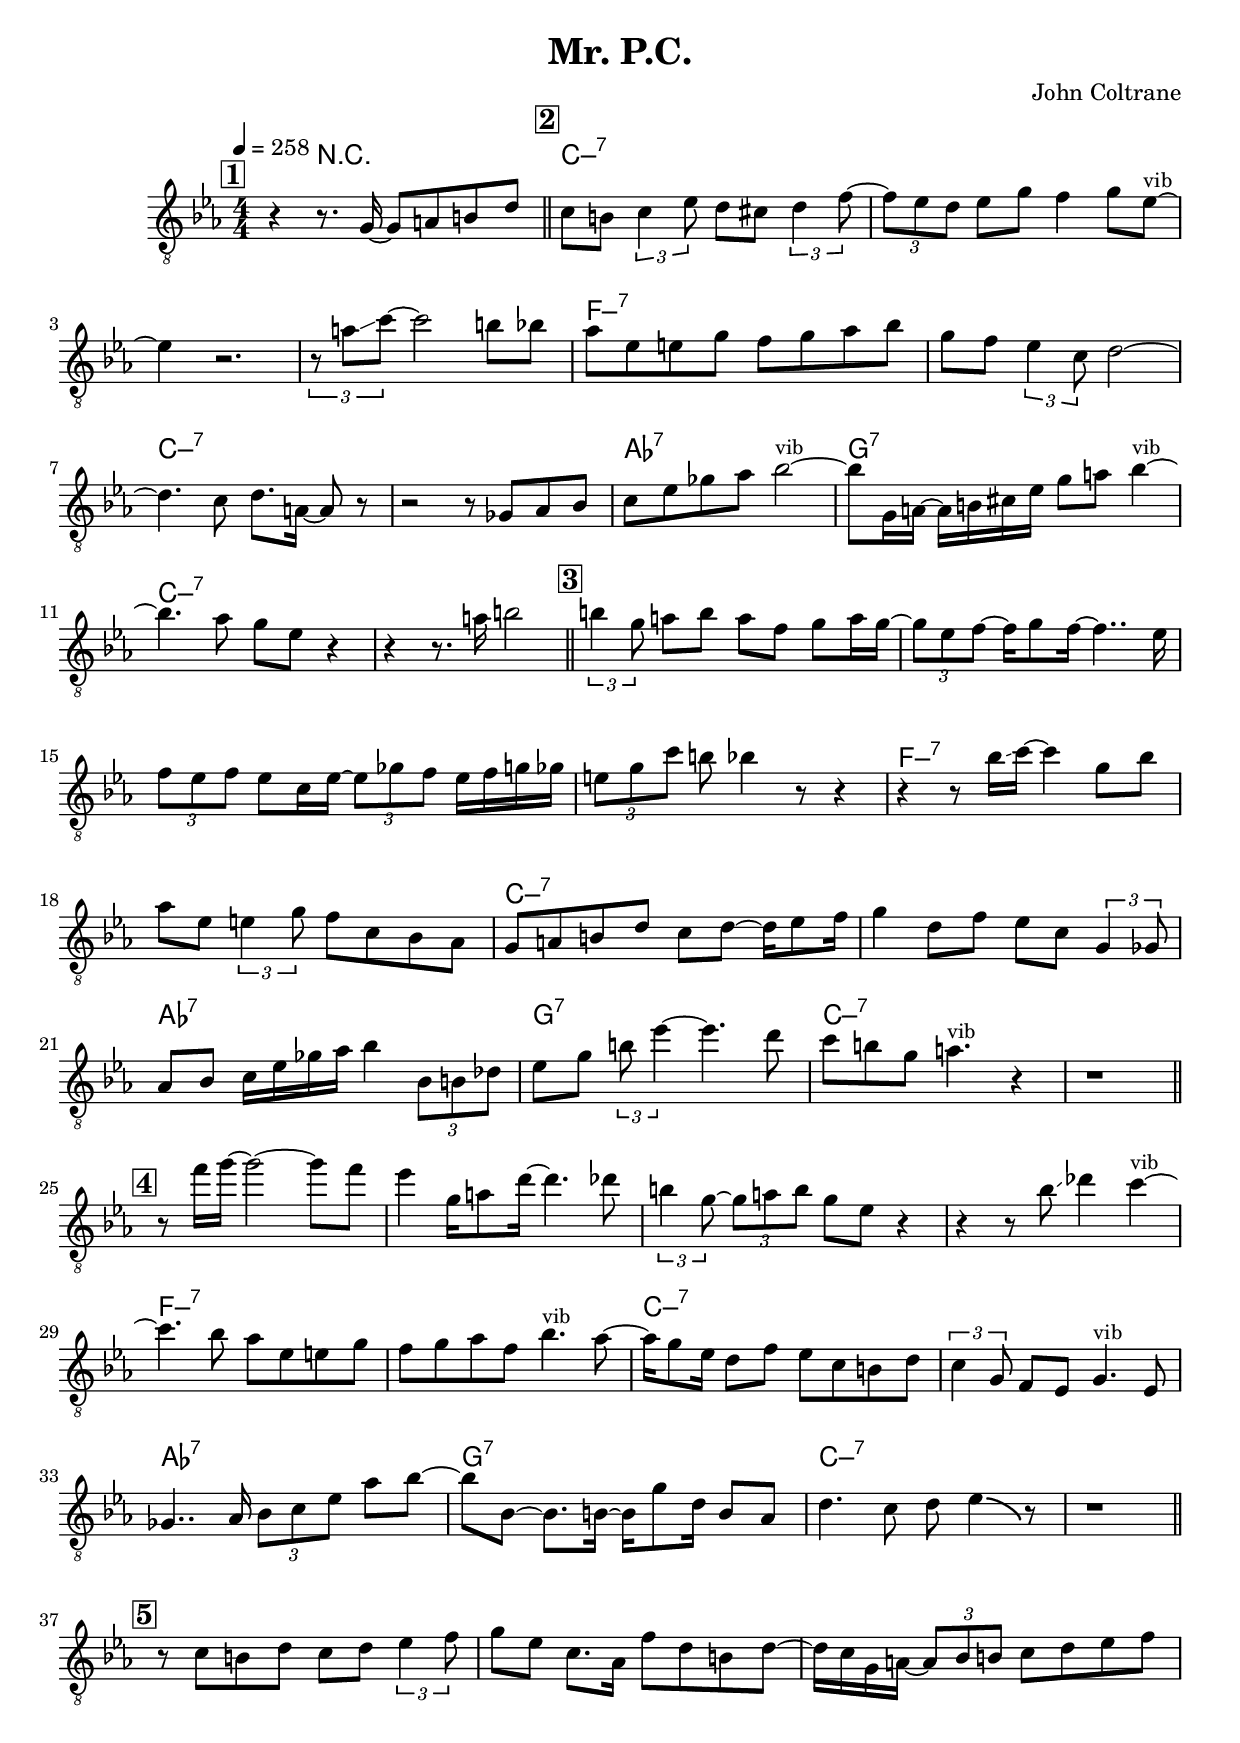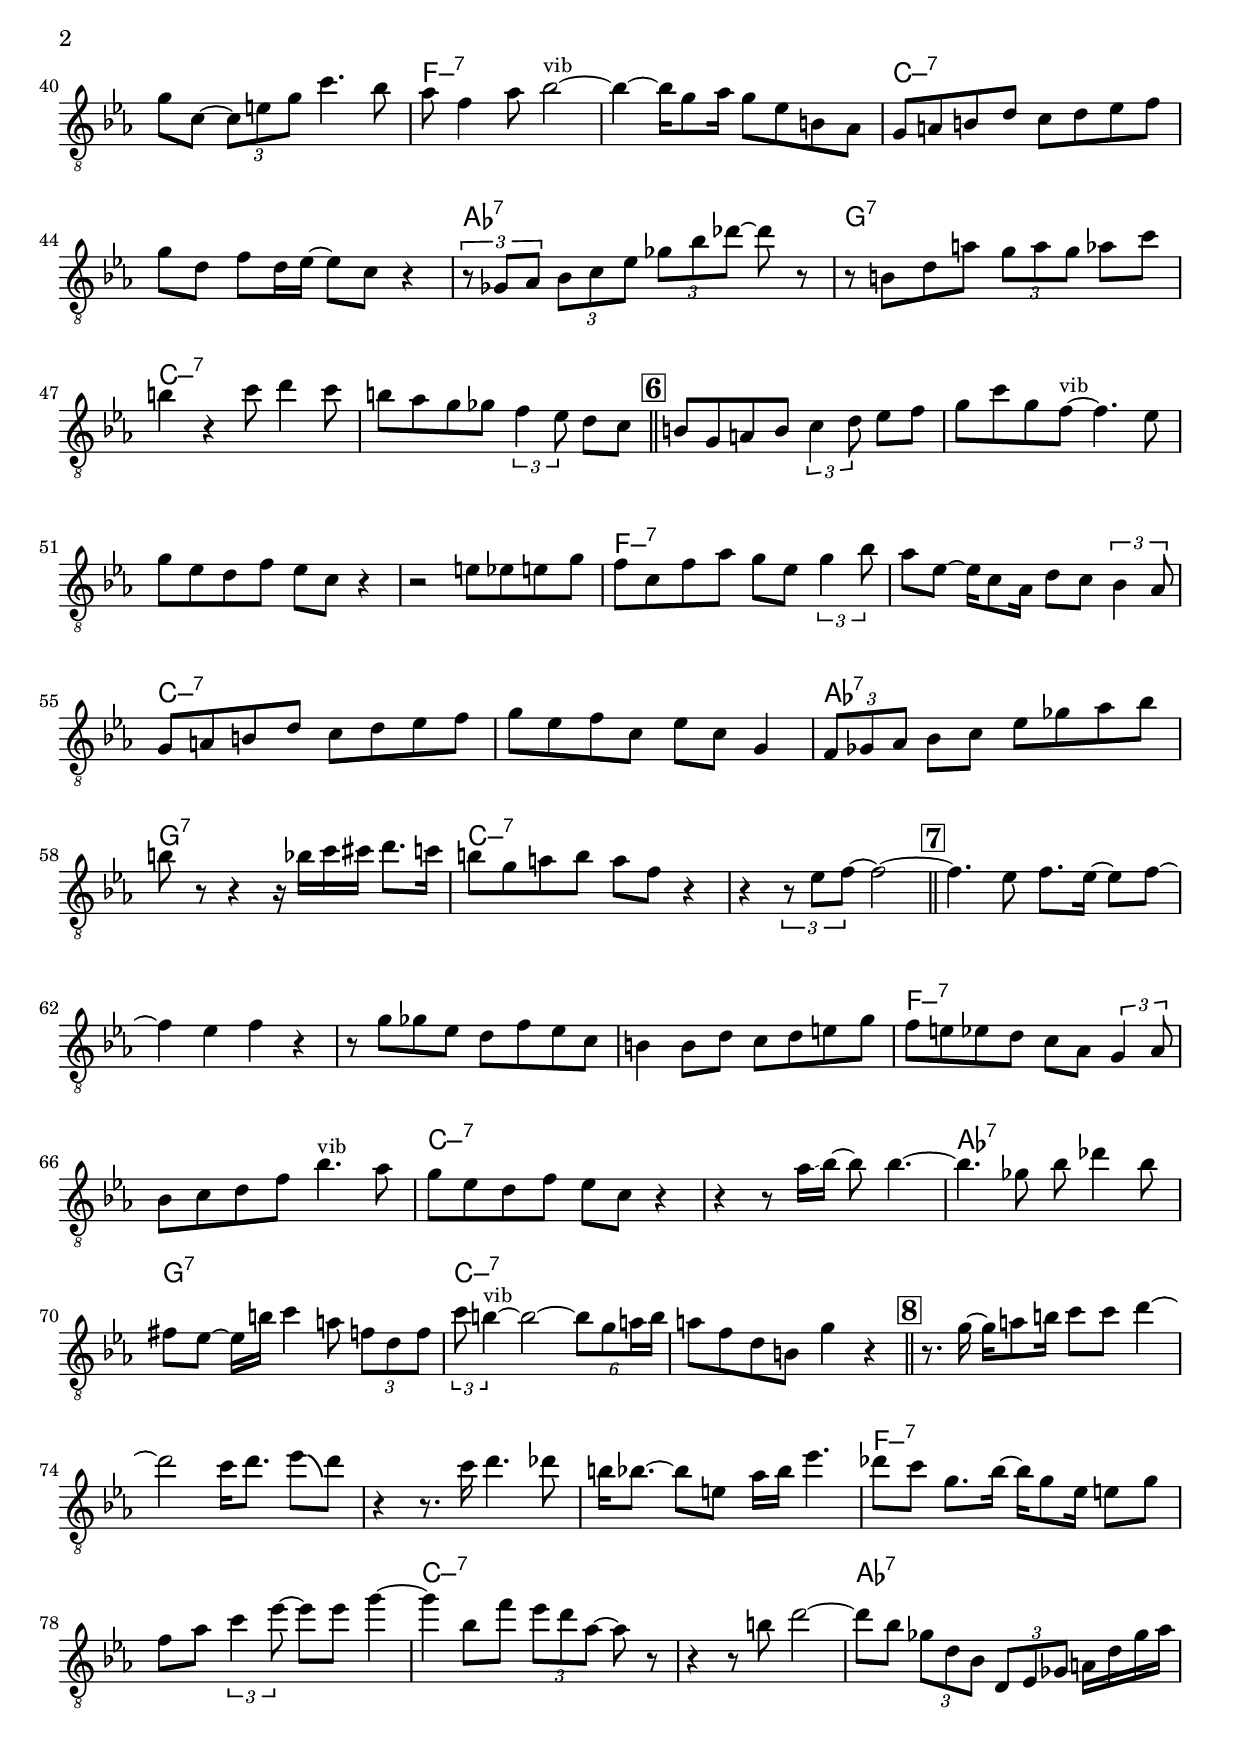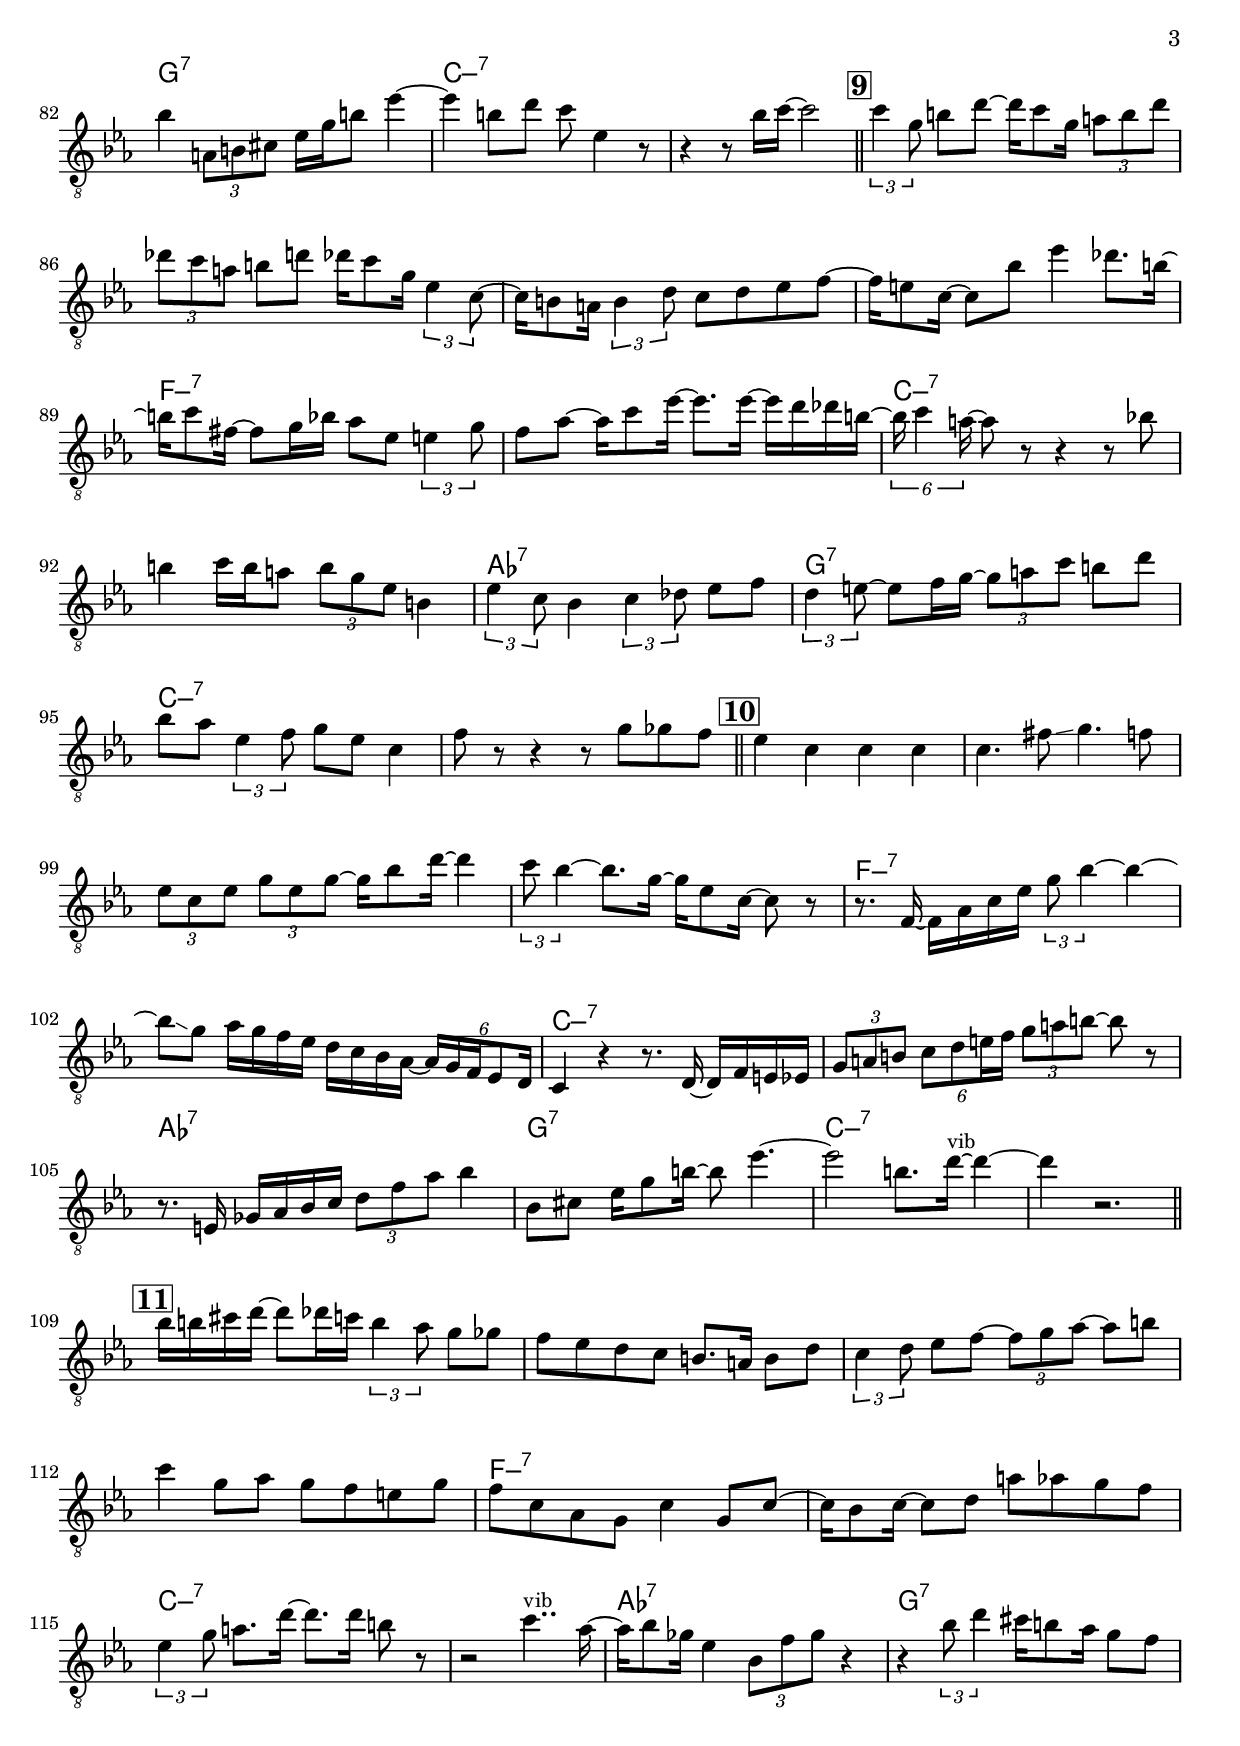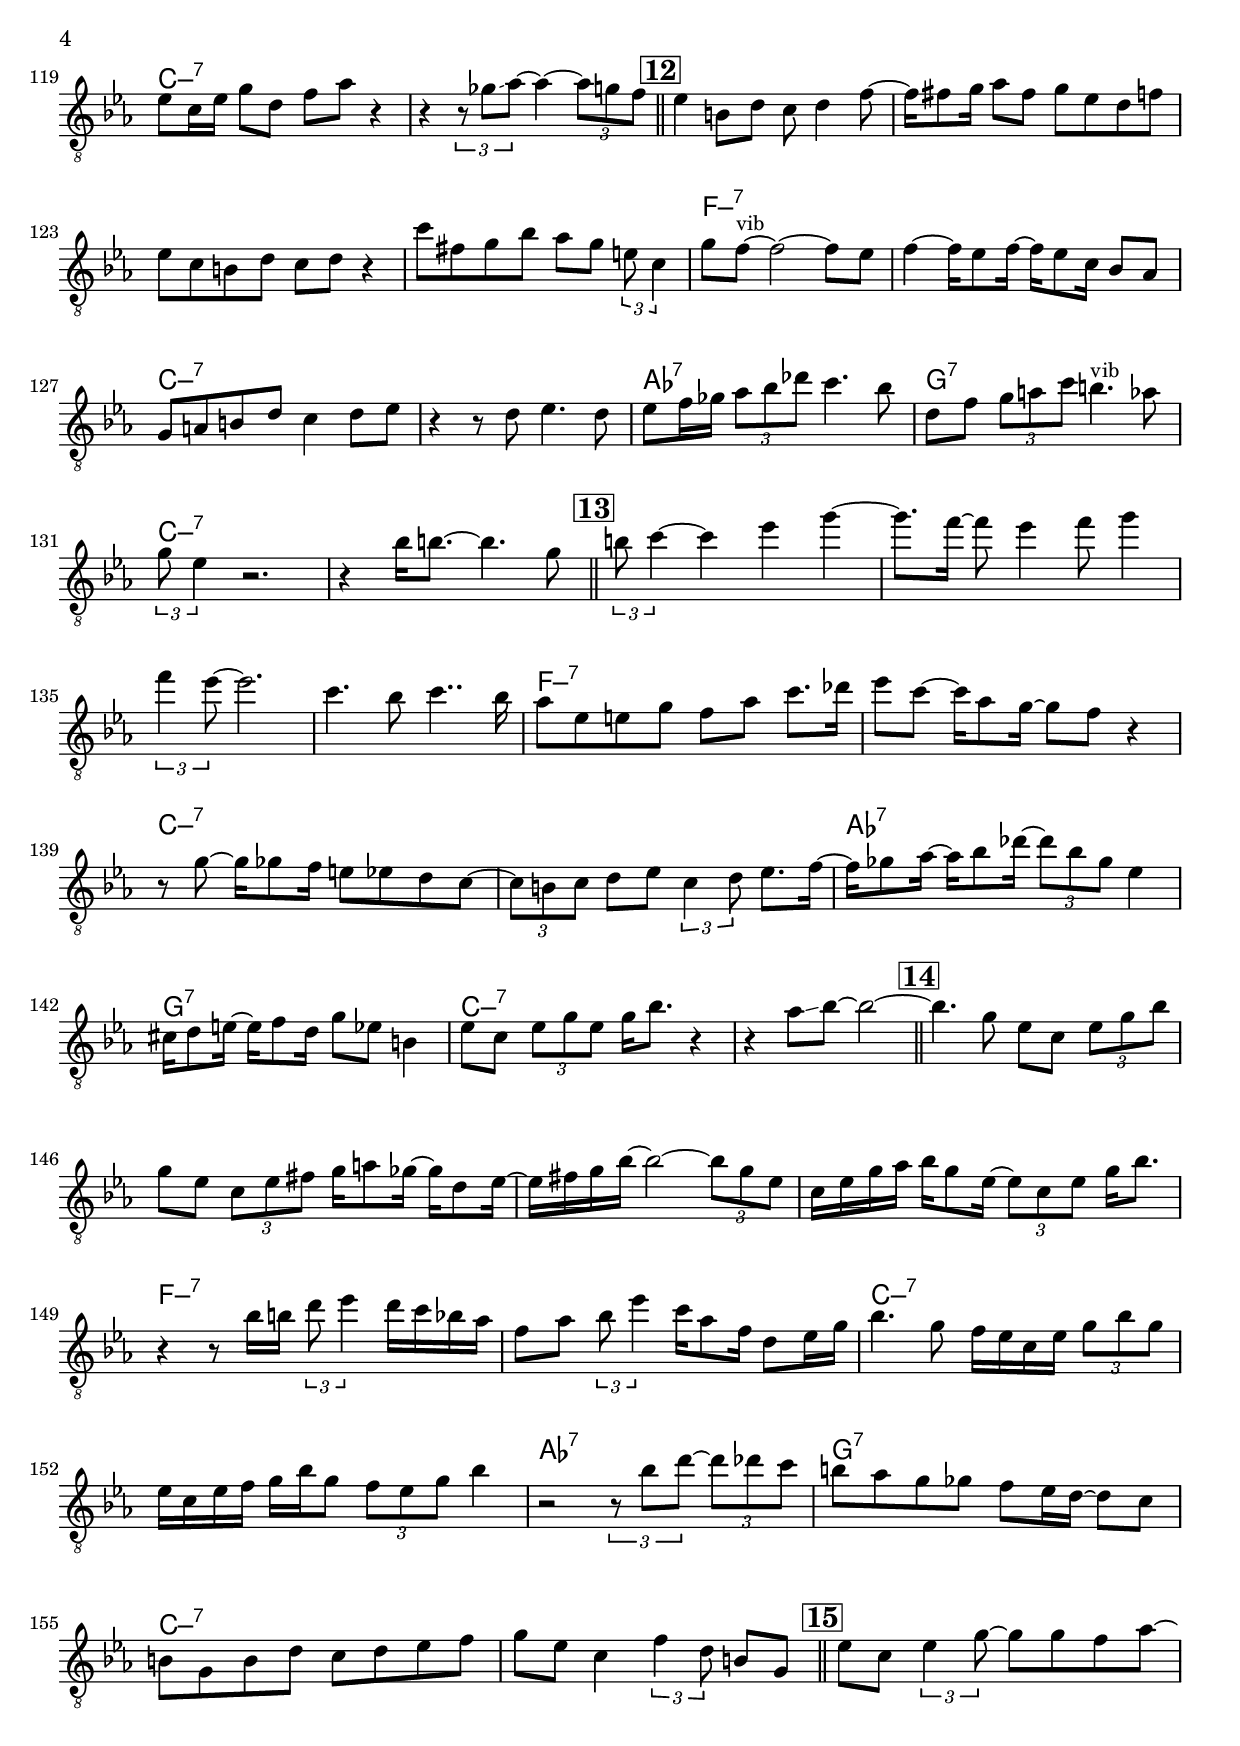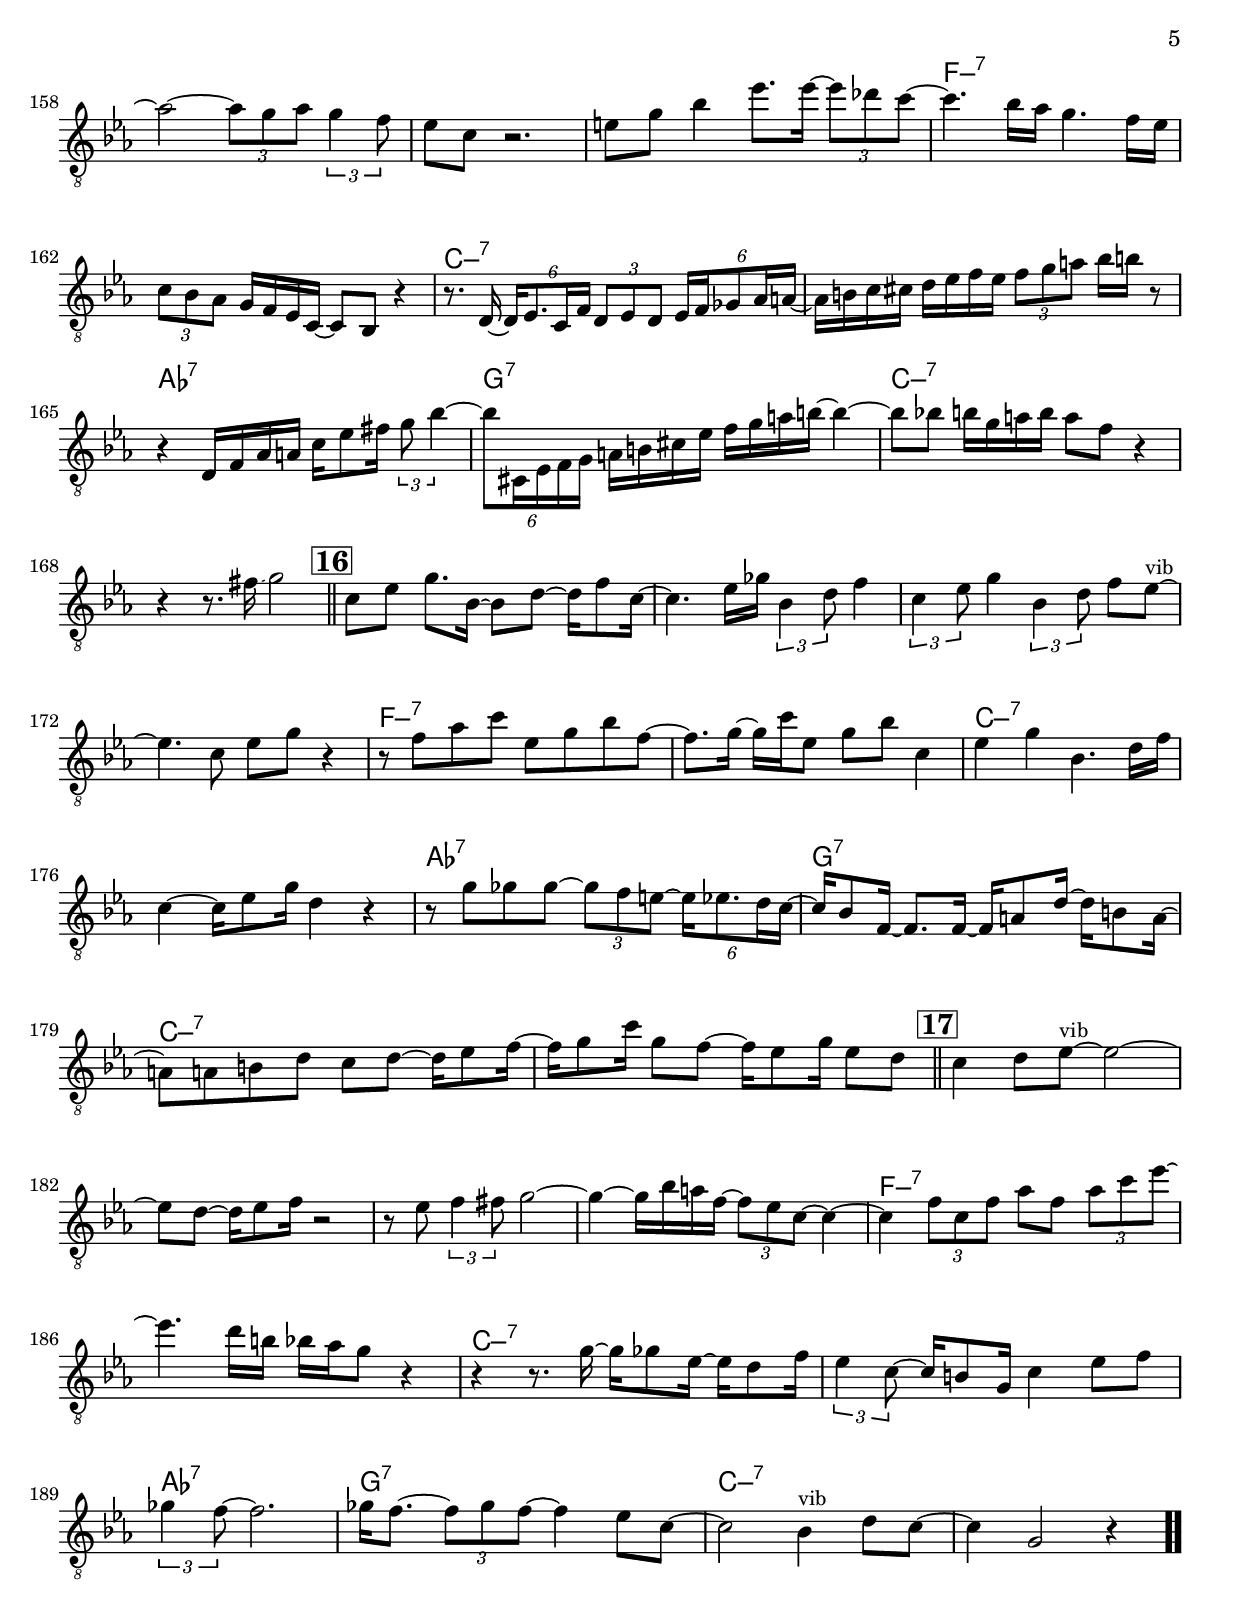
\version "2.13.2"

#(ly:set-option 'point-and-click #f)

\header {
  title = "Mr. P.C."
  composer = "John Coltrane"
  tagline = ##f
}
global =
{
    \override Staff.TimeSignature #'style = #'()
    \time 4/4
    \clef "treble_8"
    \key c \minor
    \override Rest #'direction = #'0
    \override MultiMeasureRest #'staff-position = #0
}
\score
{
<<
    \transpose c' c'

    \new ChordNames { \chords {
      \set majorSevenSymbol = \markup { "maj7" }
      \set minorChordModifier = \markup { \char ##x2013 }
      | s4 r2. 
      | c1:min7 | s1 | s1 | s1 | f1:min7 | s1 | c1:min7 | s1 
      | aes1:7 | g1:7 | c1:min7 | s1 | s1 | s1 | s1 | s1 
      | f1:min7 | s1 | c1:min7 | s1 | aes1:7 | g1:7 | c1:min7 | s1 
      | s1 | s1 | s1 | s1 | f1:min7 | s1 | c1:min7 | s1 
      | aes1:7 | g1:7 | c1:min7 | s1 | s1 | s1 | s1 | s1 
      | f1:min7 | s1 | c1:min7 | s1 | aes1:7 | g1:7 | c1:min7 | s1 
      | s1 | s1 | s1 | s1 | f1:min7 | s1 | c1:min7 | s1 
      | aes1:7 | g1:7 | c1:min7 | s1 | s1 | s1 | s1 | s1 
      | f1:min7 | s1 | c1:min7 | s1 | aes1:7 | g1:7 | c1:min7 | s1 
      | s1 | s1 | s1 | s1 | f1:min7 | s1 | c1:min7 | s1 
      | aes1:7 | g1:7 | c1:min7 | s1 | s1 | s1 | s1 | s1 
      | f1:min7 | s1 | c1:min7 | s1 | aes1:7 | g1:7 | c1:min7 | s1 
      | s1 | s1 | s1 | s1 | f1:min7 | s1 | c1:min7 | s1 
      | aes1:7 | g1:7 | c1:min7 | s1 | s1 | s1 | s1 | s1 
      | f1:min7 | s1 | c1:min7 | s1 | aes1:7 | g1:7 | c1:min7 | s1 
      | s1 | s1 | s1 | s1 | f1:min7 | s1 | c1:min7 | s1 
      | aes1:7 | g1:7 | c1:min7 | s1 | s1 | s1 | s1 | s1 
      | f1:min7 | s1 | c1:min7 | s1 | aes1:7 | g1:7 | c1:min7 | s1 
      | s1 | s1 | s1 | s1 | f1:min7 | s1 | c1:min7 | s1 
      | aes1:7 | g1:7 | c1:min7 | s1 | s1 | s1 | s1 | s1 
      | f1:min7 | s1 | c1:min7 | s1 | aes1:7 | g1:7 | c1:min7 | s1 
      | s1 | s1 | s1 | s1 | f1:min7 | s1 | c1:min7 | s1 
      | aes1:7 | g1:7 | c1:min7 | s1 | s1 | s1 | s1 | s1 
      | f1:min7 | s1 | c1:min7 | s1 | aes1:7 | g1:7 | c1:min7|
      }
      }

    \new Staff
    <<
    \transpose c' c'

    {
      \global
  		%\override Score.MetronomeMark #'transparent = ##t
  		%\override Score.MetronomeMark #'stencil = ##f
  		
  		\override HorizontalBracket #'direction = #UP
  		\override HorizontalBracket #'bracket-flare = #'(0 . 0)
  		
  		\override TextSpanner #'dash-fraction = #1.0
  		\override TextSpanner #'bound-details #'left #'text = \markup{ \concat{\draw-line #'(0 . -1.0) \draw-line #'(1.0 . 0) }}
  		\override TextSpanner #'bound-details #'right #'text = \markup{ \concat{ \draw-line #'(1.0 . 0) \draw-line #'(0 . -1.0) }}
          \set Score.markFormatter = #format-mark-box-numbers


      \tempo 4 = 258
      \set Score.currentBarNumber = #0
     
      \bar "||" \mark \default r4 r8. g16~ g8 a8 b8 d'8 
      \bar "||" \mark \default c'8 b8 \tuplet 3/2 {c'4 es'8} d'8 cis'8 \tuplet 3/2 {d'4 f'8~} 
      | \tuplet 3/2 {f'8 es'8 d'8} es'8 g'8 f'4 g'8 es'8~^\markup{\left-align \small vib} 
      | es'4 r2. 
      | \tuplet 3/2 {r8 a'8\glissando  c''8~} c''2 b'8 bes'8 
      | aes'8 es'8 e'8 g'8 f'8 g'8 aes'8 bes'8 
      | g'8 f'8 \tuplet 3/2 {es'4 c'8} d'2~ 
      | d'4. c'8 d'8. a16~ a8 r8 
      | r2 r8 ges8 aes8 bes8 
      | c'8 es'8 ges'8 aes'8 bes'2~^\markup{\left-align \small vib} 
      | bes'8 g16 a16~ a16 b16 cis'16 es'16 g'8 a'8 bes'4~^\markup{\left-align \small vib} 
      | bes'4. aes'8 g'8 es'8 r4 
      | r4 r8. a'16\glissando  b'2 
      \bar "||" \mark \default \tuplet 3/2 {b'4 g'8} a'8 b'8 a'8 f'8 g'8 a'16 g'16~ 
      | \tuplet 3/2 {g'8 es'8 f'8~} f'16 g'8 f'16~ f'4.. es'16 
      | \tuplet 3/2 {f'8 es'8 f'8} es'8 c'16 es'16~ \tuplet 3/2 {es'8 ges'8 f'8} es'16 f'16 g'16 ges'16 
      | \tuplet 3/2 {e'8 g'8 c''8} b'8 bes'4 r8 r4 
      | r4 r8 bes'16\glissando  c''16~ c''4 g'8 bes'8 
      | aes'8 es'8 \tuplet 3/2 {e'4 g'8} f'8 c'8 bes8 aes8 
      | g8 a8 b8 d'8 c'8 d'8~ d'16 es'8 f'16 
      | g'4 d'8 f'8 es'8 c'8 \tuplet 3/2 {g4 ges8} 
      | aes8 bes8 c'16 es'16 ges'16 aes'16 bes'4 \tuplet 3/2 {bes8 b8 des'8} 
      | es'8 g'8 \tuplet 3/2 {b'8 es''4~} es''4. d''8 
      | c''8 b'8 g'8 a'4.^\markup{\left-align \small vib} r4 
      | r1 
      \bar "||" \mark \default r8 f''16 g''16~ g''2~ g''8 f''8 
      | es''4 g'16 a'8 d''16~ d''4. des''8 
      | \tuplet 3/2 {b'4 g'8~} \tuplet 3/2 {g'8 a'8 b'8} g'8 es'8 r4 
      | r4 r8 bes'8\glissando  des''4 c''4~^\markup{\left-align \small vib} 
      | c''4. bes'8 aes'8 es'8 e'8 g'8 
      | f'8 g'8 aes'8 f'8 bes'4.^\markup{\left-align \small vib} aes'8~ 
      | aes'16 g'8 es'16 d'8 f'8 es'8 c'8 b8 d'8 
      | \tuplet 3/2 {c'4 g8} f8 es8 g4.^\markup{\left-align \small vib} es8 
      | ges4.. aes16 \tuplet 3/2 {bes8 c'8 es'8} aes'8 bes'8~ 
      | bes'8 bes8~ bes8. b16~ b16 g'8 d'16 b8 aes8 
      | d'4. c'8 d'8 es'4\bendAfter #-4  r8 
      | r1 
      \bar "||" \mark \default r8 c'8 b8 d'8 c'8 d'8 \tuplet 3/2 {es'4 f'8} 
      | g'8 es'8 c'8. aes16 f'8 d'8 b8 d'8~ 
      | d'16 c'16 g16 a16~ \tuplet 3/2 {a8 bes8 b8} c'8 d'8 es'8 f'8 
      | g'8 c'8~ \tuplet 3/2 {c'8 e'8 g'8} c''4. bes'8 
      | aes'8 f'4 aes'8 bes'2~^\markup{\left-align \small vib} 
      | bes'4~ bes'16 g'8 aes'16 g'8 es'8 b8 aes8 
      | g8 a8 b8 d'8 c'8 d'8 es'8 f'8 
      | g'8 d'8 f'8 d'16 es'16~ es'8 c'8 r4 
      | \tuplet 3/2 {r8 ges8 aes8} \tuplet 3/2 {bes8 c'8 es'8} \tuplet 3/2 {ges'8 bes'8 des''8~} des''8 r8 
      | r8 b8 d'8 a'8 \tuplet 3/2 {g'8 a'8 g'8} aes'8 c''8 
      | b'4 r4 c''8 d''4 c''8 
      | b'8 aes'8 g'8 ges'8 \tuplet 3/2 {f'4 es'8} d'8 c'8 
      \bar "||" \mark \default b8 g8 a8 b8 \tuplet 3/2 {c'4 d'8} es'8 f'8 
      | g'8 c''8 g'8 f'8~^\markup{\left-align \small vib} f'4. es'8 
      | g'8 es'8 d'8 f'8 es'8 c'8 r4 
      | r2 e'8 es'8 e'8 g'8 
      | f'8 c'8 f'8 aes'8 g'8 es'8 \tuplet 3/2 {g'4 bes'8} 
      | aes'8 es'8~ es'16 c'8 aes16 d'8 c'8 \tuplet 3/2 {bes4 aes8} 
      | g8 a8 b8 d'8 c'8 d'8 es'8 f'8 
      | g'8 es'8 f'8 c'8 es'8 c'8 g4 
      | \tuplet 3/2 {f8 ges8 aes8} bes8 c'8 es'8 ges'8 aes'8 bes'8 
      | b'8 r8 r4 r16 bes'16 c''16 cis''16 d''8. c''16 
      | b'8 g'8 a'8 b'8 a'8 f'8 r4 
      | r4 \tuplet 3/2 {r8 es'8 f'8~} f'2~ 
      \bar "||" \mark \default f'4. es'8 f'8. es'16~ es'8 f'8~ 
      | f'4 es'4 f'4 r4 
      | r8 g'8 ges'8 es'8 d'8 f'8 es'8 c'8 
      | b4 b8 d'8 c'8 d'8 e'8 g'8 
      | f'8 e'8 es'8 d'8 c'8 aes8 \tuplet 3/2 {g4 aes8} 
      | bes8 c'8 d'8 f'8 bes'4.^\markup{\left-align \small vib} aes'8 
      | g'8 es'8 d'8 f'8 es'8 c'8 r4 
      | r4 r8 aes'16\glissando  bes'16~ bes'8 bes'4.~ 
      | bes'4. ges'8 bes'8 des''4 bes'8 
      | fis'8 es'8~ es'16 b'16 c''4 a'8 \tuplet 3/2 {f'8 d'8 f'8} 
      | \tuplet 3/2 {c''8 b'4~^\markup{\left-align \small vib}} b'2~ \tuplet 6/4 {b'8 g'8 a'16 b'16} 
      | a'8 f'8 d'8 b8 g'4 r4 
      \bar "||" \mark \default r8. g'16~ g'16 a'8 b'16 c''8 c''8 d''4~ 
      | d''2 c''16 d''8. es''8\bendAfter #-4  d''8 
      | r4 r8. c''16 d''4. des''8 
      | b'16 bes'8.~ bes'8 e'8 aes'16 bes'16 es''4. 
      | des''8 c''8 g'8. bes'16~ bes'16 g'8 es'16 e'8 g'8 
      | f'8 aes'8 \tuplet 3/2 {c''4 es''8~} es''8 es''8 g''4~ 
      | g''4 bes'8 f''8 \tuplet 3/2 {es''8 d''8 aes'8~} aes'8 r8 
      | r4 r8 b'8 d''2~ 
      | d''8 bes'8 \tuplet 3/2 {ges'8 d'8 bes8} \tuplet 3/2 {d8 es8 ges8} a16 d'16 ges'16 aes'16 
      | bes'4 \tuplet 3/2 {a8 b8 cis'8} es'16 g'16 b'8 es''4~ 
      | es''4 b'8 d''8 c''8 es'4 r8 
      | r4 r8 bes'16 c''16~ c''2 
      \bar "||" \mark \default \tuplet 3/2 {c''4 g'8} b'8 d''8~ d''16 c''8 g'16 \tuplet 3/2 {a'8 b'8 d''8} 
      | \tuplet 3/2 {des''8 c''8 a'8} b'8 d''8 des''16 c''8 g'16 \tuplet 3/2 {es'4 c'8~} 
      | c'16 b8 a16 \tuplet 3/2 {b4 d'8} c'8 d'8 es'8 f'8~ 
      | f'16 e'8 c'16~ c'8 bes'8 es''4 des''8. b'16~ 
      | b'16 c''8 fis'16~ fis'8 g'16 bes'16 aes'8 es'8 \tuplet 3/2 {e'4 g'8} 
      | f'8 aes'8~ aes'16 c''8 es''16~ es''8. es''16~ es''16 d''16 des''16 b'16~ 
      | \tuplet 6/4 {b'16 c''4 a'16~} a'8 r8 r4 r8 bes'8 
      | b'4 c''16 b'16 a'8 \tuplet 3/2 {b'8 g'8 es'8} b4 
      | \tuplet 3/2 {es'4 c'8} bes4 \tuplet 3/2 {c'4 des'8} es'8 f'8 
      | \tuplet 3/2 {d'4 e'8~} e'8 f'16 g'16~ \tuplet 3/2 {g'8 a'8 c''8} b'8 d''8 
      | bes'8 aes'8 \tuplet 3/2 {es'4 f'8} g'8 es'8 c'4 
      | f'8 r8 r4 r8 g'8 ges'8 f'8 
      \bar "||" \mark \default es'4 c'4 c'4 c'4 
      | c'4. fis'8\glissando  g'4. f'8 
      | \tuplet 3/2 {es'8 c'8 es'8} \tuplet 3/2 {g'8 es'8 g'8~} g'16 bes'8 d''16~ d''4 
      | \tuplet 3/2 {c''8 bes'4~} bes'8. g'16~ g'16 es'8 c'16~ c'8 r8 
      | r8. f16~ f16 aes16 c'16 es'16 \tuplet 3/2 {g'8 bes'4~} bes'4~ 
      | bes'8\glissando  g'8 aes'16 g'16 f'16 es'16 d'16 c'16 bes16 aes16~ \tuplet 6/4 {aes16 g16 f16 es8 d16} 
      | c4 r4 r8. d16~ d16 f16 e16 es16 
      | \tuplet 3/2 {g8 a8 b8} \tuplet 6/4 {c'8 d'8 e'16 f'16} \tuplet 3/2 {g'8 a'8 b'8~} b'8 r8 
      | r8. e16 ges16 aes16 bes16 c'16 \tuplet 3/2 {d'8 f'8 aes'8} bes'4 
      | bes8 cis'8 es'16 g'8 b'16~ b'8 es''4.~ 
      | es''2 b'8. d''16~^\markup{\left-align \small vib} d''4~ 
      | d''4 r2. 
      \bar "||" \mark \default bes'16 b'16 cis''16 d''16~ d''8 des''16 c''16 \tuplet 3/2 {b'4 aes'8} g'8 ges'8 
      | f'8 es'8 d'8 c'8 b8. a16 b8 d'8 
      | \tuplet 3/2 {c'4 d'8} es'8 f'8~ \tuplet 3/2 {f'8 g'8 aes'8~} aes'8 b'8 
      | c''4 g'8 aes'8 g'8 f'8 e'8 g'8 
      | f'8 c'8 aes8 g8 c'4 g8 c'8~ 
      | c'16 bes8 c'16~ c'8 d'8 a'8 aes'8 g'8 f'8 
      | \tuplet 3/2 {es'4 g'8} a'8. d''16~ d''8. d''16 b'8 r8 
      | r2 c''4..^\markup{\left-align \small vib} aes'16~ 
      | aes'16 bes'8 ges'16 es'4 \tuplet 3/2 {bes8 f'8 ges'8} r4 
      | r4 \tuplet 3/2 {bes'8 d''4} cis''16 b'8 aes'16 g'8 f'8 
      | es'8 c'16 es'16 g'8 d'8 f'8 aes'8 r4 
      | r4 \tuplet 3/2 {r8 ges'8\glissando  aes'8~} aes'4~ \tuplet 3/2 {aes'8 g'8 f'8} 
      \bar "||" \mark \default es'4 b8 d'8 c'8 d'4 f'8~ 
      | f'16 fis'8 g'16 aes'8 fis'8 g'8 es'8 d'8 f'8 
      | es'8 c'8 b8 d'8 c'8 d'8 r4 
      | c''8 fis'8 g'8 bes'8 aes'8 g'8 \tuplet 3/2 {e'8 c'4} 
      | g'8 f'8~^\markup{\left-align \small vib} f'2~ f'8 es'8 
      | f'4~ f'16 es'8 f'16~ f'16 es'8 c'16 bes8 aes8 
      | g8 a8 b8 d'8 c'4 d'8 es'8 
      | r4 r8 d'8 es'4. d'8 
      | es'8 f'16 ges'16 \tuplet 3/2 {aes'8 bes'8 des''8} c''4. bes'8 
      | d'8 f'8 \tuplet 3/2 {g'8 a'8 c''8} b'4.^\markup{\left-align \small vib} aes'8 
      | \tuplet 3/2 {g'8 es'4} r2. 
      | r4 bes'16 b'8.~ b'4. g'8 
      \bar "||" \mark \default \tuplet 3/2 {b'8 c''4~} c''4 es''4 g''4~ 
      | g''8. f''16~ f''8 es''4 f''8 g''4 
      | \tuplet 3/2 {f''4 es''8~} es''2. 
      | c''4. bes'8 c''4.. bes'16 
      | aes'8 es'8 e'8 g'8 f'8 aes'8 c''8. des''16 
      | es''8 c''8~ c''16 aes'8 g'16~ g'8 f'8 r4 
      | r8 g'8~ g'16 ges'8 f'16 e'8 es'8 d'8 c'8~ 
      | \tuplet 3/2 {c'8 b8 c'8} d'8 es'8 \tuplet 3/2 {c'4 d'8} es'8. f'16~ 
      | f'16 ges'8 aes'16~ aes'16 bes'8 des''16~ \tuplet 3/2 {des''8 bes'8 ges'8} es'4 
      | cis'16 d'8 e'16~ e'16 f'8 d'16 g'8 es'8 b4 
      | es'8 c'8 \tuplet 3/2 {es'8 g'8 es'8} g'16 bes'8. r4 
      | r4 aes'8\glissando  bes'8~ bes'2~ 
      \bar "||" \mark \default bes'4. g'8 es'8 c'8 \tuplet 3/2 {es'8 g'8 bes'8} 
      | g'8 es'8 \tuplet 3/2 {c'8 es'8 fis'8} g'16 a'8 ges'16~ ges'16 d'8 es'16~ 
      | es'16 fis'16 g'16 bes'16~ bes'2~ \tuplet 3/2 {bes'8 g'8 es'8} 
      | c'16 es'16 g'16 aes'16 bes'16 g'8 es'16~ \tuplet 3/2 {es'8 c'8 es'8} g'16 bes'8. 
      | r4 r8 bes'16 b'16 \tuplet 3/2 {d''8 es''4} d''16 c''16 bes'16 aes'16 
      | f'8 aes'8 \tuplet 3/2 {bes'8 es''4} c''16 aes'8 f'16 d'8 es'16 g'16 
      | bes'4. g'8 f'16 es'16 c'16 es'16 \tuplet 3/2 {g'8 bes'8 g'8} 
      | es'16 c'16 es'16 f'16 g'16 bes'16 g'8 \tuplet 3/2 {f'8 es'8 g'8} bes'4 
      | r2 \tuplet 3/2 {r8 bes'8 d''8~} \tuplet 3/2 {d''8 des''8 c''8} 
      | b'8 aes'8 g'8 ges'8 f'8 es'16 d'16~ d'8 c'8 
      | b8 g8 b8 d'8 c'8 d'8 es'8 f'8 
      | g'8 es'8 c'4 \tuplet 3/2 {f'4 d'8} b8 g8 
      \bar "||" \mark \default es'8 c'8 \tuplet 3/2 {es'4 g'8~} g'8 g'8 f'8 aes'8~ 
      | aes'2~ \tuplet 3/2 {aes'8 g'8 aes'8} \tuplet 3/2 {g'4 f'8} 
      | es'8 c'8 r2. 
      | e'8 g'8 bes'4 es''8. es''16~ \tuplet 3/2 {es''8 des''8 c''8~} 
      | c''4. bes'16 aes'16 g'4. f'16 es'16 
      | \tuplet 3/2 {c'8 bes8 aes8} g16 f16 es16 c16~ c8 bes,8 r4 
      | r8. d16~ \tuplet 6/4 {d16 es8. c16 f16} \tuplet 3/2 {d8 es8 d8} \tuplet 6/4 {es16 f16 ges8 aes16 a16~} 
      | a16 b16 c'16 cis'16 d'16 es'16 f'16 es'16 \tuplet 3/2 {f'8 g'8 a'8} bes'16 b'16 r8 
      | r4 d16 f16 aes16 a16 c'16 es'8 fis'16 \tuplet 3/2 {g'8 bes'4~} 
      | \tuplet 6/4 {bes'8 cis16 es16 f16 g16} a16 b16 cis'16 es'16 f'16 g'16 a'16 b'16~ b'4~ 
      | b'8 bes'8 b'16 g'16 a'16 b'16 a'8 f'8 r4 
      | r4 r8. fis'16\glissando  g'2 
      \bar "||" \mark \default c'8 es'8 g'8. bes16~ bes8 d'8~ d'16 f'8 c'16~ 
      | c'4. es'16 ges'16 \tuplet 3/2 {bes4 d'8} f'4 
      | \tuplet 3/2 {c'4 es'8} g'4 \tuplet 3/2 {bes4 d'8} f'8 es'8~^\markup{\left-align \small vib} 
      | es'4. c'8 es'8 g'8 r4 
      | r8 f'8 aes'8 c''8 es'8 g'8 bes'8 f'8~ 
      | f'8. g'16~ g'16 c''16 es'8 g'8 bes'8 c'4 
      | es'4 g'4 bes4. d'16 f'16 
      | c'4~ c'16 es'8 g'16 d'4 r4 
      | r8 g'8 ges'8 ges'8~ \tuplet 3/2 {ges'8 f'8 e'8~} \tuplet 6/4 {e'16 es'8. d'16 c'16~} 
      | c'16 bes8 f16~ f8. f16~ f16 a8 d'16~ d'16 b8 a16~ 
      | a8 a8 b8 d'8 c'8 d'8~ d'16 es'8 f'16~ 
      | f'16 g'8 c''16 g'8 f'8~ f'16 es'8 g'16 es'8 d'8 
      \bar "||" \mark \default c'4 d'8 es'8~^\markup{\left-align \small vib} es'2~ 
      | es'8 d'8~ d'16 es'8 f'16 r2 
      | r8 es'8 \tuplet 3/2 {f'4 fis'8} g'2~ 
      | g'4~ g'16 bes'16 a'16 f'16~ \tuplet 3/2 {f'8 es'8 c'8~} c'4~ 
      | c'4 \tuplet 3/2 {f'8 c'8 f'8} aes'8 f'8 \tuplet 3/2 {aes'8 c''8 es''8~} 
      | es''4. d''16 b'16 bes'16 aes'16 g'8 r4 
      | r4 r8. g'16~ g'16 ges'8 es'16~ es'16 d'8 f'16 
      | \tuplet 3/2 {es'4 c'8~} c'16 b8 g16 c'4 es'8 f'8 
      | \tuplet 3/2 {ges'4 f'8~} f'2. 
      | ges'16 f'8.~ \tuplet 3/2 {f'8 ges'8 f'8~} f'4 es'8 c'8~ 
      | c'2 bes4^\markup{\left-align \small vib} d'8 c'8~ 
      | c'4 g2 r4\bar  ".."
    }
    >>
>>    
}
